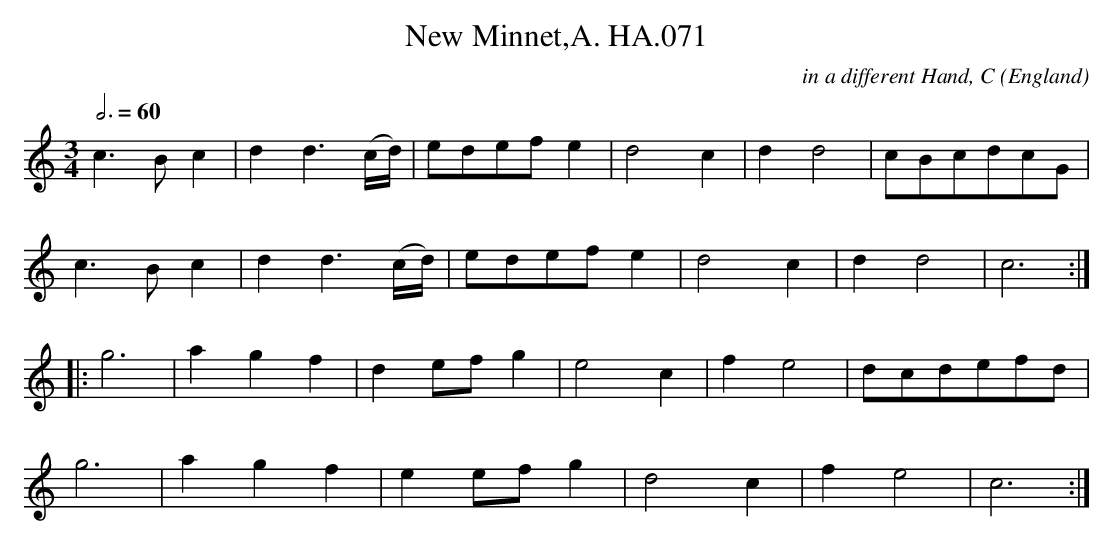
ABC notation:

X:1
T:New Minnet,A. HA.071
C:in a different Hand, C
L:1/4
M:3/4
O:England
Q:3/4=60
K:C
c>Bc|dd3/2(c/4d/4)|e/d/e/f/e|d2c|dd2|c/B/c/d/c/G/|!
c>Bc|dd3/2(c/4d/4)|e/d/e/f/e|d2c|dd2|c3:|!
|:g3|agf|de/f/g|e2c|fe2|d/c/d/e/f/d/|!
g3|agf|ee/f/g|d2c|fe2|c3:|
